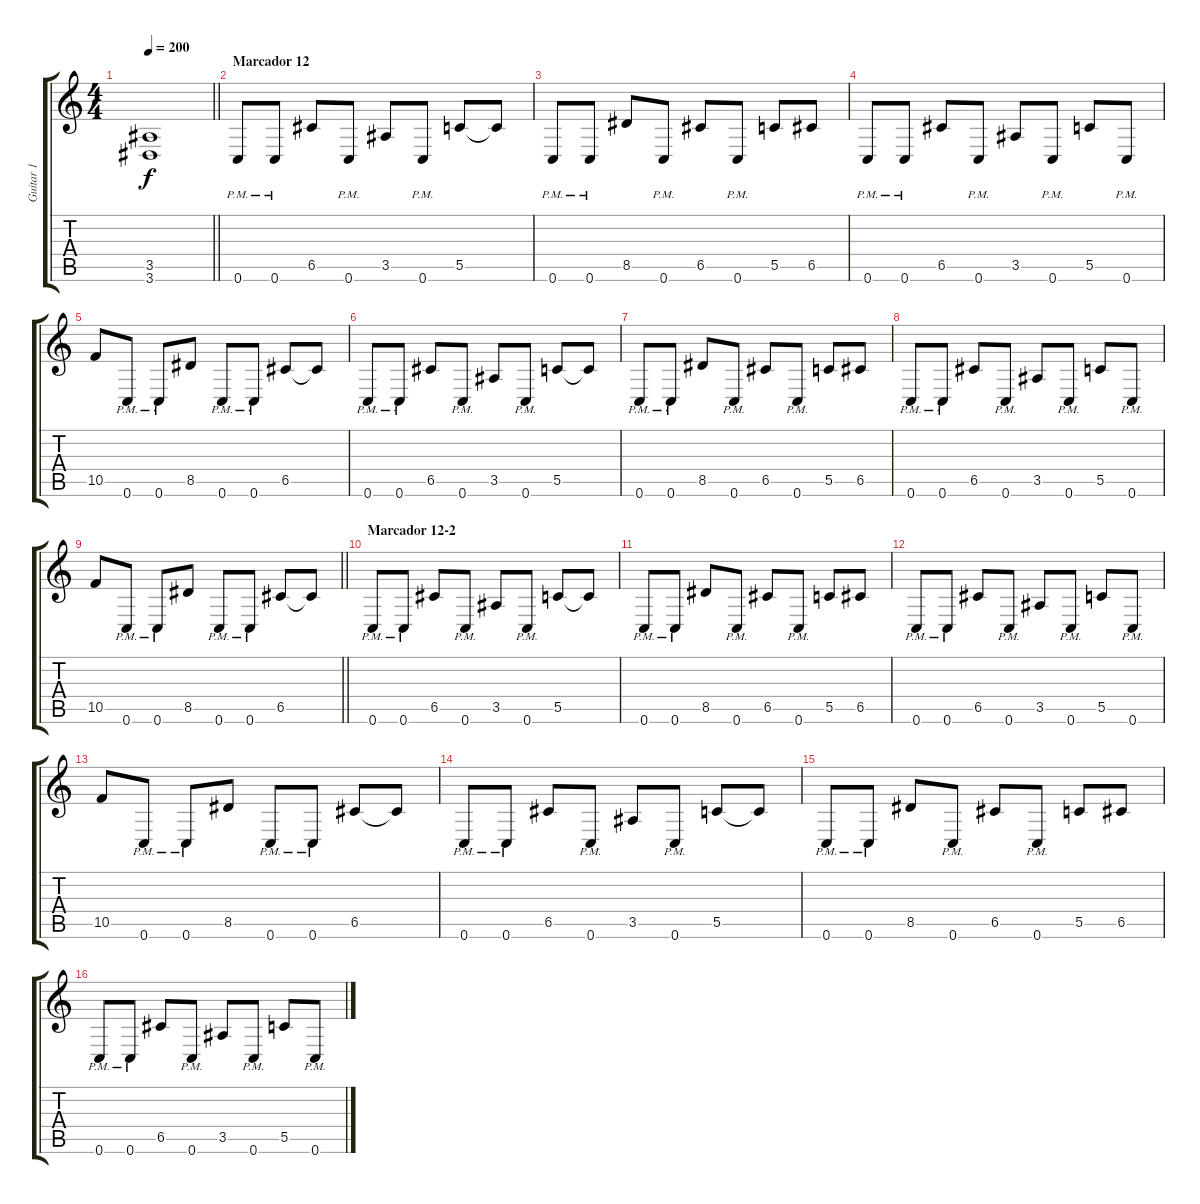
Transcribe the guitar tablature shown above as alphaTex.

\track ("Guitar 1" "Guitar 1") {instrument distortionguitar}
\staff {score tabs}
\tuning (D4 A3 F3 C3 G2 C2) {hide}
\ts (4 4)
\tempo 200
\clef g2
\barLineRight lightlight
\ks c
(3.5{t} 3.6{t}).1{dy f} |
\section ("" "Marcador 12")
0.6{pm}.8 0.6{pm}.8 6.5.8 0.6{pm}.8 3.5.8 0.6{pm}.8 5.5.8 5.5{t}.8 |
0.6{pm}.8 0.6{pm}.8 8.5.8 0.6{pm}.8 6.5.8 0.6{pm}.8 5.5.8 6.5.8 |
0.6{pm}.8 0.6{pm}.8 6.5.8 0.6{pm}.8 3.5.8 0.6{pm}.8 5.5.8 0.6{pm}.8 |
10.5.8 0.6{pm}.8 0.6{pm}.8 8.5.8 0.6{pm}.8 0.6{pm}.8 6.5.8 6.5{t}.8 |
0.6{pm}.8 0.6{pm}.8 6.5.8 0.6{pm}.8 3.5.8 0.6{pm}.8 5.5.8 5.5{t}.8 |
0.6{pm}.8 0.6{pm}.8 8.5.8 0.6{pm}.8 6.5.8 0.6{pm}.8 5.5.8 6.5.8 |
0.6{pm}.8 0.6{pm}.8 6.5.8 0.6{pm}.8 3.5.8 0.6{pm}.8 5.5.8 0.6{pm}.8 |
\barLineRight lightlight
10.5.8 0.6{pm}.8 0.6{pm}.8 8.5.8 0.6{pm}.8 0.6{pm}.8 6.5.8 6.5{t}.8 |
\section ("" "Marcador 12-2")
0.6{pm}.8 0.6{pm}.8 6.5.8 0.6{pm}.8 3.5.8 0.6{pm}.8 5.5.8 5.5{t}.8 |
0.6{pm}.8 0.6{pm}.8 8.5.8 0.6{pm}.8 6.5.8 0.6{pm}.8 5.5.8 6.5.8 |
0.6{pm}.8 0.6{pm}.8 6.5.8 0.6{pm}.8 3.5.8 0.6{pm}.8 5.5.8 0.6{pm}.8 |
10.5.8 0.6{pm}.8 0.6{pm}.8 8.5.8 0.6{pm}.8 0.6{pm}.8 6.5.8 6.5{t}.8 |
0.6{pm}.8 0.6{pm}.8 6.5.8 0.6{pm}.8 3.5.8 0.6{pm}.8 5.5.8 5.5{t}.8 |
0.6{pm}.8 0.6{pm}.8 8.5.8 0.6{pm}.8 6.5.8 0.6{pm}.8 5.5.8 6.5.8 |
0.6{pm}.8 0.6{pm}.8 6.5.8 0.6{pm}.8 3.5.8 0.6{pm}.8 5.5.8 0.6{pm}.8
